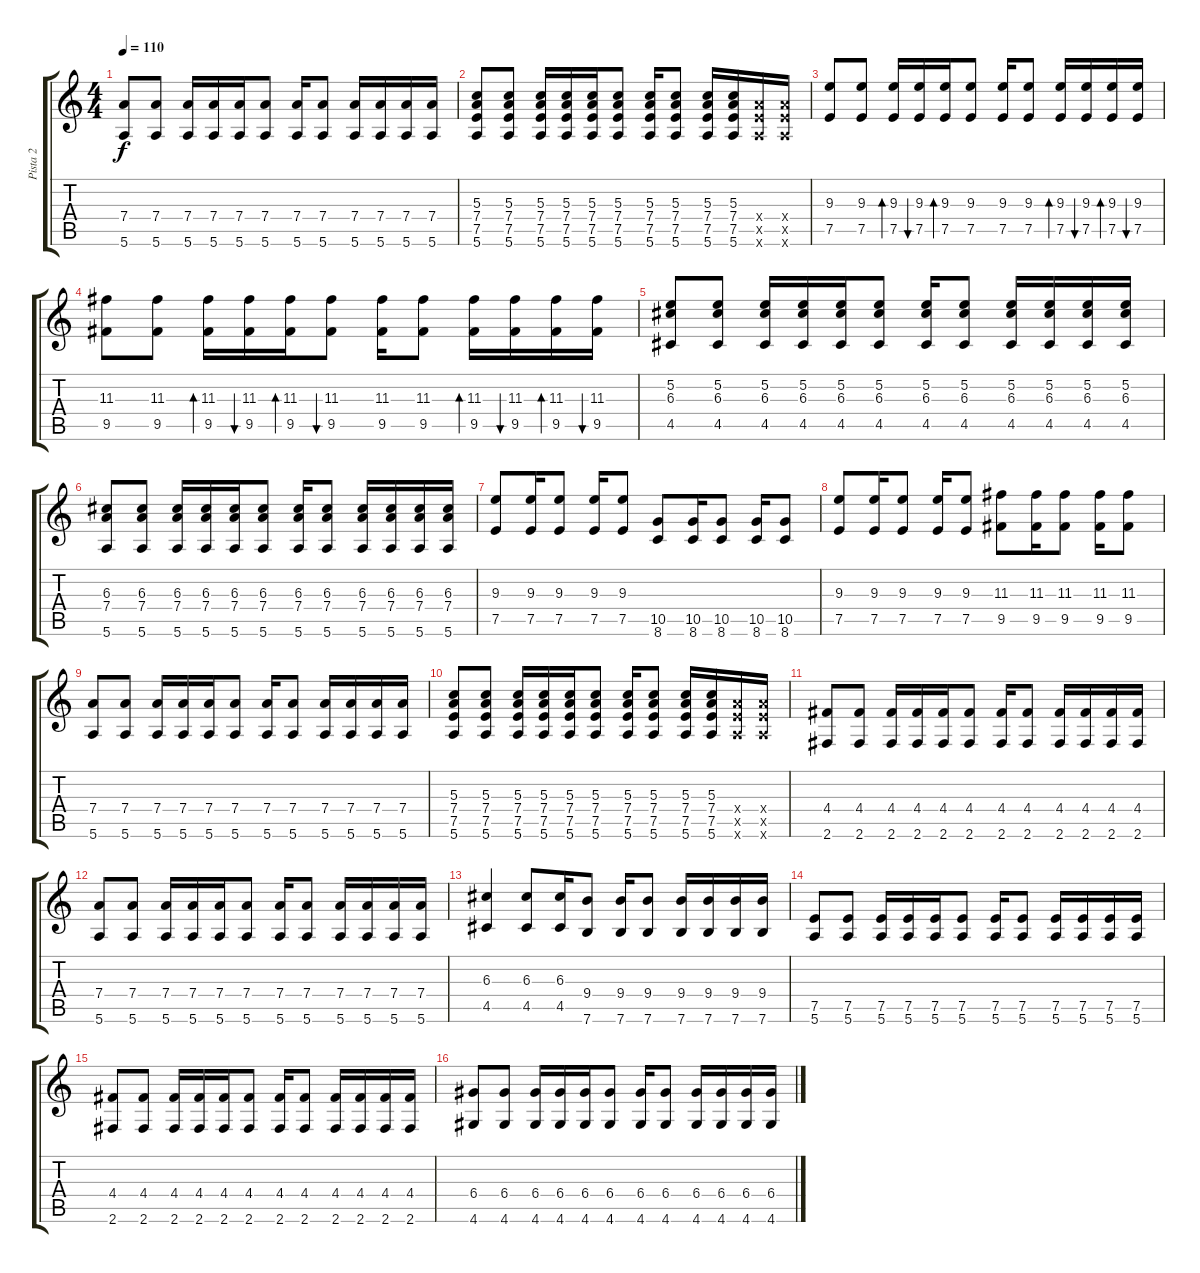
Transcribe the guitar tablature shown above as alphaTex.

\track ("Pista 2" "Pista 2") {instrument acousticguitarsteel}
\staff {score tabs}
\tuning (E4 B3 G3 D3 A2 E2) {hide}
\ts (4 4)
\tempo 110
\clef g2
\ks c
(7.4 5.6).8{dy f} (7.4 5.6).8 (7.4 5.6).16 (7.4 5.6).16 (7.4 5.6).16 (7.4 5.6).8 (7.4 5.6).16 (7.4 5.6).8 (7.4 5.6).16 (7.4 5.6).16 (7.4 5.6).16 (7.4 5.6).16 |
(5.3 7.4 7.5 5.6).8 (5.3 7.4 7.5 5.6).8 (5.3 7.4 7.5 5.6).16 (5.3 7.4 7.5 5.6).16 (5.3 7.4 7.5 5.6).16 (5.3 7.4 7.5 5.6).8 (5.3 7.4 7.5 5.6).16 (5.3 7.4 7.5 5.6).8 (5.3 7.4 7.5 5.6).16 (5.3 7.4 7.5 5.6).16 (7.4{x} 7.5{x} 5.6{x}).16 (7.4{x} 7.5{x} 5.6{x}).16 |
(9.3 7.5).8 (9.3 7.5).8 (9.3 7.5).16{bd 60} (9.3 7.5).16{bu 60} (9.3 7.5).16{bd 60} (9.3 7.5).8 (9.3 7.5).16 (9.3 7.5).8 (9.3 7.5).16{bd 60} (9.3 7.5).16{bu 60} (9.3 7.5).16{bd 60} (9.3 7.5).16{bu 60} |
(11.3 9.5).8 (11.3 9.5).8 (11.3 9.5).16{bd 60} (11.3 9.5).16{bu 60} (11.3 9.5).16{bd 60} (11.3 9.5).8{bu 60} (11.3 9.5).16 (11.3 9.5).8 (11.3 9.5).16{bd 60} (11.3 9.5).16{bu 60} (11.3 9.5).16{bd 60} (11.3 9.5).16{bu 60} |
(5.2 6.3 4.5).8 (5.2 6.3 4.5).8 (5.2 6.3 4.5).16 (5.2 6.3 4.5).16 (5.2 6.3 4.5).16 (5.2 6.3 4.5).8 (5.2 6.3 4.5).16 (5.2 6.3 4.5).8 (5.2 6.3 4.5).16 (5.2 6.3 4.5).16 (5.2 6.3 4.5).16 (5.2 6.3 4.5).16 |
(6.3 7.4 5.6).8 (6.3 7.4 5.6).8 (6.3 7.4 5.6).16 (6.3 7.4 5.6).16 (6.3 7.4 5.6).16 (6.3 7.4 5.6).8 (6.3 7.4 5.6).16 (6.3 7.4 5.6).8 (6.3 7.4 5.6).16 (6.3 7.4 5.6).16 (6.3 7.4 5.6).16 (6.3 7.4 5.6).16 |
(9.3 7.5).8 (9.3 7.5).16 (9.3 7.5).8 (9.3 7.5).16 (9.3 7.5).8 (10.5 8.6).8 (10.5 8.6).16 (10.5 8.6).8 (10.5 8.6).16 (10.5 8.6).8 |
(9.3 7.5).8 (9.3 7.5).16 (9.3 7.5).8 (9.3 7.5).16 (9.3 7.5).8 (11.3 9.5).8 (11.3 9.5).16 (11.3 9.5).8 (11.3 9.5).16 (11.3 9.5).8 |
(7.4 5.6).8 (7.4 5.6).8 (7.4 5.6).16 (7.4 5.6).16 (7.4 5.6).16 (7.4 5.6).8 (7.4 5.6).16 (7.4 5.6).8 (7.4 5.6).16 (7.4 5.6).16 (7.4 5.6).16 (7.4 5.6).16 |
(5.3 7.4 7.5 5.6).8 (5.3 7.4 7.5 5.6).8 (5.3 7.4 7.5 5.6).16 (5.3 7.4 7.5 5.6).16 (5.3 7.4 7.5 5.6).16 (5.3 7.4 7.5 5.6).8 (5.3 7.4 7.5 5.6).16 (5.3 7.4 7.5 5.6).8 (5.3 7.4 7.5 5.6).16 (5.3 7.4 7.5 5.6).16 (7.4{x} 7.5{x} 5.6{x}).16 (7.4{x} 7.5{x} 5.6{x}).16 |
(4.4 2.6).8 (4.4 2.6).8 (4.4 2.6).16 (4.4 2.6).16 (4.4 2.6).16 (4.4 2.6).8 (4.4 2.6).16 (4.4 2.6).8 (4.4 2.6).16 (4.4 2.6).16 (4.4 2.6).16 (4.4 2.6).16 |
(7.4 5.6).8 (7.4 5.6).8 (7.4 5.6).16 (7.4 5.6).16 (7.4 5.6).16 (7.4 5.6).8 (7.4 5.6).16 (7.4 5.6).8 (7.4 5.6).16 (7.4 5.6).16 (7.4 5.6).16 (7.4 5.6).16 |
(6.3 4.5).4 (6.3 4.5).8 (6.3 4.5).16 (9.4 7.6).8 (9.4 7.6).16 (9.4 7.6).8 (9.4 7.6).16 (9.4 7.6).16 (9.4 7.6).16 (9.4 7.6).16 |
(7.5 5.6).8 (7.5 5.6).8 (7.5 5.6).16 (7.5 5.6).16 (7.5 5.6).16 (7.5 5.6).8 (7.5 5.6).16 (7.5 5.6).8 (7.5 5.6).16 (7.5 5.6).16 (7.5 5.6).16 (7.5 5.6).16 |
(4.4 2.6).8 (4.4 2.6).8 (4.4 2.6).16 (4.4 2.6).16 (4.4 2.6).16 (4.4 2.6).8 (4.4 2.6).16 (4.4 2.6).8 (4.4 2.6).16 (4.4 2.6).16 (4.4 2.6).16 (4.4 2.6).16 |
(6.4 4.6).8 (6.4 4.6).8 (6.4 4.6).16 (6.4 4.6).16 (6.4 4.6).16 (6.4 4.6).8 (6.4 4.6).16 (6.4 4.6).8 (6.4 4.6).16 (6.4 4.6).16 (6.4 4.6).16 (6.4 4.6).16
